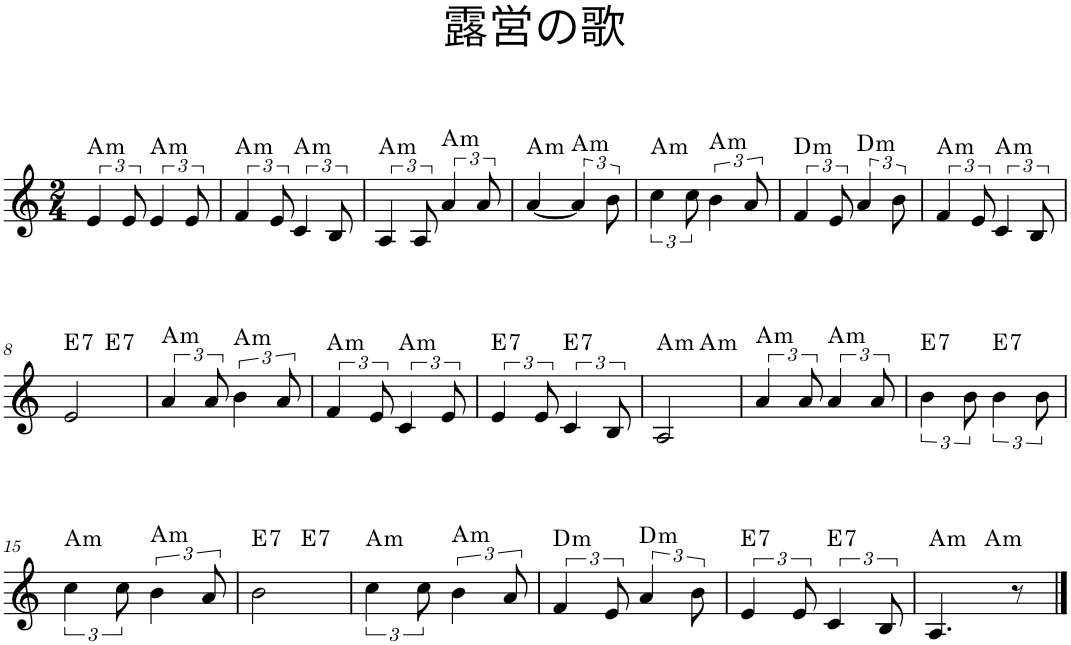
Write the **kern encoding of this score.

**kern	**harte
*part1	*part1
*staff1	*
*I"Piano	*
*I'Pno.	*
*clefG2	*
*k[]	*
*M2/4	*
=1	=1
!	!LO:H:kt=m
6e/	A:min
12e/	.
!	!LO:H:kt=m
6e/	A:min
12e/	.
=2	=2
!	!LO:H:kt=m
6f/	A:min
12e/	.
!	!LO:H:kt=m
6c/	A:min
12B/	.
=3	=3
!	!LO:H:kt=m
6A/	A:min
12A/	.
!	!LO:H:kt=m
6a/	A:min
12a/	.
=4	=4
!	!LO:H:kt=m
[4a/	A:min
!	!LO:H:kt=m
6a/]	A:min
12b\	.
=5	=5
!	!LO:H:kt=m
6cc\	A:min
12cc\	.
!	!LO:H:kt=m
6b\	A:min
12a/	.
=6	=6
!	!LO:H:kt=m
6f/	D:min
12e/	.
!	!LO:H:kt=m
6a/	D:min
12b\	.
=7	=7
!	!LO:H:kt=m
6f/	A:min
12e/	.
!	!LO:H:kt=m
6c/	A:min
12B/	.
!!LO:LB:g=z
=8	=8
!	!LO:H:kt=7
*^	*
2e/	4ryy	E:7
!	!	!LO:H:kt=7
.	4ryy	E:7
=9	=9	=9
!	!	!LO:H:kt=m
*v	*v	*
6a/	A:min
12a/	.
!	!LO:H:kt=m
6b\	A:min
12a/	.
=10	=10
!	!LO:H:kt=m
6f/	A:min
12e/	.
!	!LO:H:kt=m
6c/	A:min
12e/	.
=11	=11
!	!LO:H:kt=7
6e/	E:7
12e/	.
!	!LO:H:kt=7
6c/	E:7
12B/	.
=12	=12
!	!LO:H:kt=m
*^	*
2A/	4ryy	A:min
!	!	!LO:H:kt=m
.	4ryy	A:min
=13	=13	=13
!	!	!LO:H:kt=m
*v	*v	*
6a/	A:min
12a/	.
!	!LO:H:kt=m
6a/	A:min
12a/	.
=14	=14
!	!LO:H:kt=7
6b\	E:7
12b\	.
!	!LO:H:kt=7
6b\	E:7
12b\	.
!!LO:LB:g=z
=15	=15
!	!LO:H:kt=m
6cc\	A:min
12cc\	.
!	!LO:H:kt=m
6b\	A:min
12a/	.
=16	=16
!	!LO:H:kt=7
*^	*
2b\	4ryy	E:7
!	!	!LO:H:kt=7
.	4ryy	E:7
=17	=17	=17
!	!	!LO:H:kt=m
*v	*v	*
6cc\	A:min
12cc\	.
!	!LO:H:kt=m
6b\	A:min
12a/	.
=18	=18
!	!LO:H:kt=m
6f/	D:min
12e/	.
!	!LO:H:kt=m
6a/	D:min
12b\	.
=19	=19
!	!LO:H:kt=7
6e/	E:7
12e/	.
!	!LO:H:kt=7
6c/	E:7
12B/	.
=20	=20
!	!LO:H:kt=m
*^	*
4.A/	4ryy	A:min
!	!	!LO:H:kt=m
.	4ryy	A:min
8r	.	.
*v	*v	*
==	==
*-	*-
